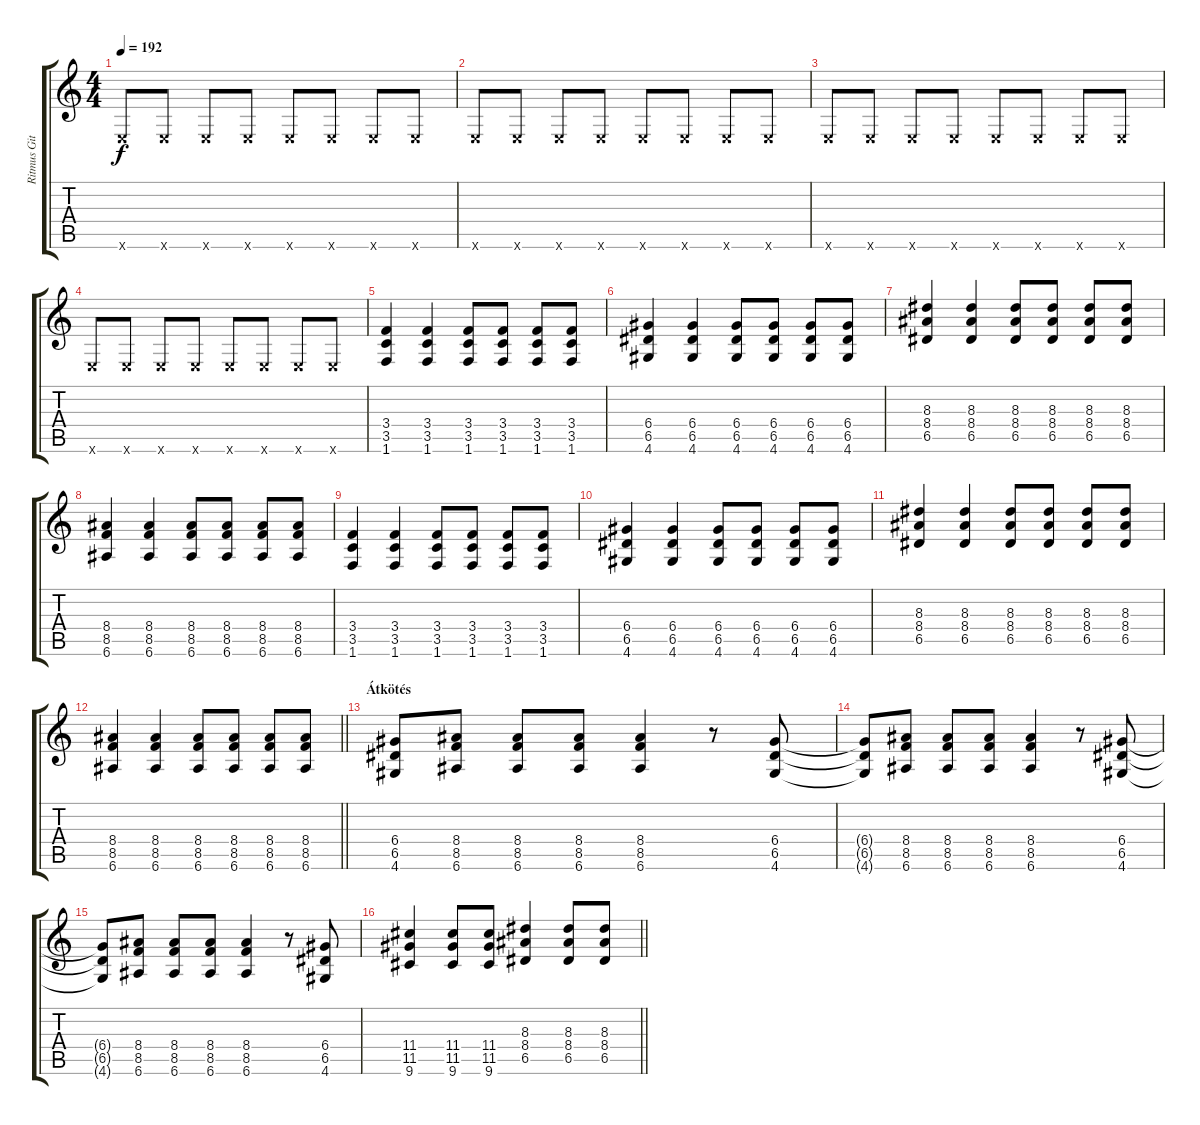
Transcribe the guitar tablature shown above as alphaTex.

\track ("Ritmus Gitár" "Ritmus Git") {instrument distortionguitar}
\staff {score tabs}
\tuning (E4 B3 G3 D3 A2 E2) {hide}
\ts (4 4)
\tempo 192
\clef g2
\ks c
0.6{x}.8{dy f} 0.6{x}.8 0.6{x}.8 0.6{x}.8 0.6{x}.8 0.6{x}.8 0.6{x}.8 0.6{x}.8 |
0.6{x}.8 0.6{x}.8 0.6{x}.8 0.6{x}.8 0.6{x}.8 0.6{x}.8 0.6{x}.8 0.6{x}.8 |
0.6{x}.8 0.6{x}.8 0.6{x}.8 0.6{x}.8 0.6{x}.8 0.6{x}.8 0.6{x}.8 0.6{x}.8 |
0.6{x}.8 0.6{x}.8 0.6{x}.8 0.6{x}.8 0.6{x}.8 0.6{x}.8 0.6{x}.8 0.6{x}.8 |
(3.4 3.5 1.6).4 (3.4 3.5 1.6).4 (3.4 3.5 1.6).8 (3.4 3.5 1.6).8 (3.4 3.5 1.6).8 (3.4 3.5 1.6).8 |
(6.4 6.5 4.6).4 (6.4 6.5 4.6).4 (6.4 6.5 4.6).8 (6.4 6.5 4.6).8 (6.4 6.5 4.6).8 (6.4 6.5 4.6).8 |
(8.3 8.4 6.5).4 (8.3 8.4 6.5).4 (8.3 8.4 6.5).8 (8.3 8.4 6.5).8 (8.3 8.4 6.5).8 (8.3 8.4 6.5).8 |
(8.4 8.5 6.6).4 (8.4 8.5 6.6).4 (8.4 8.5 6.6).8 (8.4 8.5 6.6).8 (8.4 8.5 6.6).8 (8.4 8.5 6.6).8 |
(3.4 3.5 1.6).4 (3.4 3.5 1.6).4 (3.4 3.5 1.6).8 (3.4 3.5 1.6).8 (3.4 3.5 1.6).8 (3.4 3.5 1.6).8 |
(6.4 6.5 4.6).4 (6.4 6.5 4.6).4 (6.4 6.5 4.6).8 (6.4 6.5 4.6).8 (6.4 6.5 4.6).8 (6.4 6.5 4.6).8 |
(8.3 8.4 6.5).4 (8.3 8.4 6.5).4 (8.3 8.4 6.5).8 (8.3 8.4 6.5).8 (8.3 8.4 6.5).8 (8.3 8.4 6.5).8 |
\barLineRight lightlight
(8.4 8.5 6.6).4 (8.4 8.5 6.6).4 (8.4 8.5 6.6).8 (8.4 8.5 6.6).8 (8.4 8.5 6.6).8 (8.4 8.5 6.6).8 |
\section ("" "Átkötés")
(6.4 6.5 4.6).8 (8.4 8.5 6.6).8 (8.4 8.5 6.6).8 (8.4 8.5 6.6).8 (8.4 8.5 6.6).4 r.8 (6.4 6.5 4.6).8 |
(6.4{t} 6.5{t} 4.6{t}).8 (8.4 8.5 6.6).8 (8.4 8.5 6.6).8 (8.4 8.5 6.6).8 (8.4 8.5 6.6).4 r.8 (6.4 6.5 4.6).8 |
(6.4{t} 6.5{t} 4.6{t}).8 (8.4 8.5 6.6).8 (8.4 8.5 6.6).8 (8.4 8.5 6.6).8 (8.4 8.5 6.6).4 r.8 (6.4 6.5 4.6).8 |
\barLineRight lightlight
(11.4 11.5 9.6).4 (11.4 11.5 9.6).8 (11.4 11.5 9.6).8 (8.3 8.4 6.5).4 (8.3 8.4 6.5).8 (8.3 8.4 6.5).8
